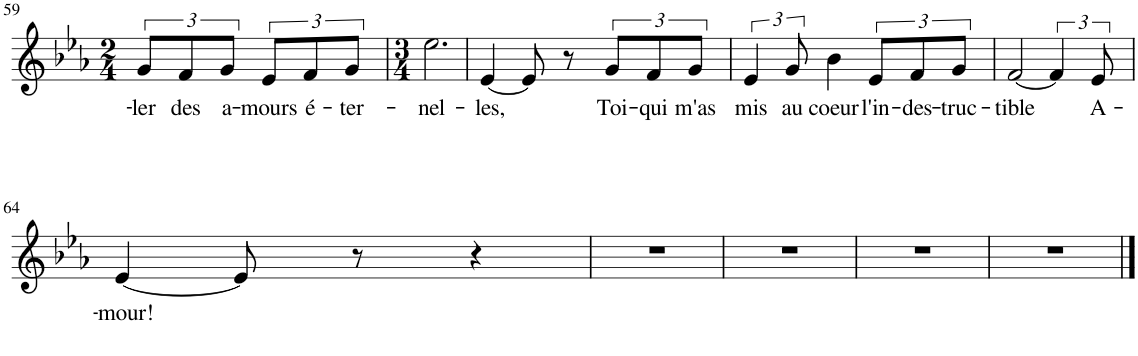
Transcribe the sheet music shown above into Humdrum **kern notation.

**kern	**text
*part1	*part1
*staff1	*staff1
*I"Piano	*
*I'Pno	*
!!LO:PB:g=z
*clefG2	*
*k[b-e-a-]	*
*M2/4	*
=59	=59
!	!LO:LY:b
12g/L	-ler
!	!LO:LY:b
12f/	des
!	!LO:LY:b
12g/J	a-
!	!LO:LY:b
12e-/L	-mours
!	!LO:LY:b
12f/	é-
!	!LO:LY:b
12g/J	-ter-
=60	=60
*M3/4	*
!	!LO:LY:b
2.ee-\	-nel-
=61	=61
!	!LO:LY:b
[4e-/	-les,
8e-/]	.
8r	.
!	!LO:LY:b
12g/L	Toi-
!	!LO:LY:b
12f/	qui
!	!LO:LY:b
12g/J	-m'as
=62	=62
!	!LO:LY:b
6e-/	mis
!	!LO:LY:b
12g/	au
!	!LO:LY:b
4b-\	coeur
!	!LO:LY:b
12e-/L	l'in-
!	!LO:LY:b
12f/	-des-
!	!LO:LY:b
12g/J	-truc-
=63	=63
!	!LO:LY:b
[2f/	-tible
6f/]	.
!	!LO:LY:b
12e-/	A-
!!LO:LB:g=z
=64	=64
!	!LO:LY:b
[4e-/	-mour!
8e-/]	.
8r	.
4r	.
=65	=65
2.r	.
=66	=66
2.r	.
=67	=67
2.r	.
=68	=68
2.r	.
==	==
*-	*-
